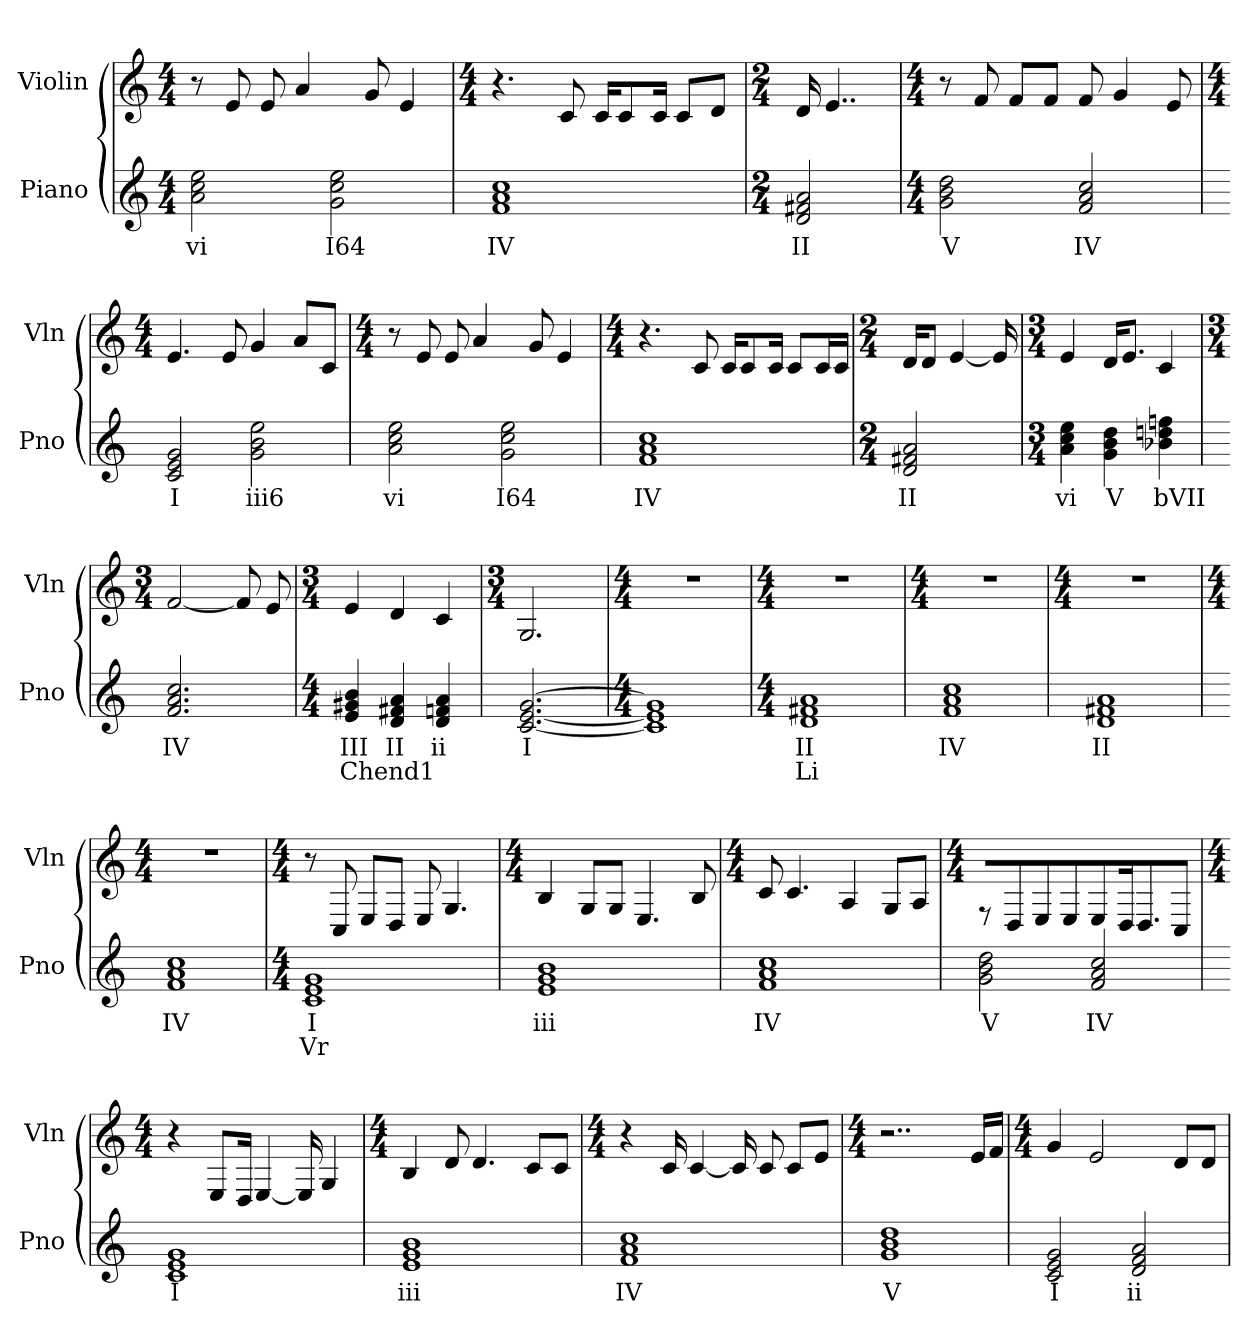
**kern	**text	**text	**kern
*part2	*part2	*part2	*part1
*staff2	*staff2	*staff2	*staff1
*I"Piano	*	*	*I"Violin
*I'Pno	*	*	*I'Vln
*k[]	*	*	*
*C:	*	*	*
*M4/4	*	*	*M4/4
=	=	=	=
2a 2cc 2ee	vi	.	8r
.	.	.	8e
.	.	.	8e
.	.	.	4a
2g 2cc 2ee	I64	.	.
.	.	.	8g
.	.	.	4e
=	=	=	=
*k[]	*	*	*
*C:	*	*	*
*	*	*	*M4/4
1f 1a 1cc	IV	.	4.r
.	.	.	8c
.	.	.	16cKL
.	.	.	8c
.	.	.	16cJk
.	.	.	8cL
.	.	.	8dJ
=	=	=	=
*k[]	*	*	*
*C:	*	*	*
*M2/4	*	*	*M2/4
2d 2f#X 2a	II	.	16d
.	.	.	4..e
=	=	=	=
*k[]	*	*	*
*C:	*	*	*
*M4/4	*	*	*M4/4
2g 2b 2dd	V	.	8r
.	.	.	8f
.	.	.	8fL
.	.	.	8fJ
2f 2a 2cc	IV	.	8f
.	.	.	4g
.	.	.	8e
=	=	=	=
*k[]	*	*	*
*C:	*	*	*
*	*	*	*M4/4
2c 2e 2g	I	.	4.e
.	.	.	8e
2g 2b 2ee	iii6	.	4g
.	.	.	8aL
.	.	.	8cJ
=	=	=	=
*k[]	*	*	*
*C:	*	*	*
*	*	*	*M4/4
2a 2cc 2ee	vi	.	8r
.	.	.	8e
.	.	.	8e
.	.	.	4a
2g 2cc 2ee	I64	.	.
.	.	.	8g
.	.	.	4e
=	=	=	=
*k[]	*	*	*
*C:	*	*	*
*	*	*	*M4/4
1f 1a 1cc	IV	.	4.r
.	.	.	8c
.	.	.	16cKL
.	.	.	8c
.	.	.	16cJk
.	.	.	8cL
.	.	.	16cL
.	.	.	16cJJ
=	=	=	=
*k[]	*	*	*
*C:	*	*	*
*M2/4	*	*	*M2/4
2d 2f#X 2a	II	.	16dKL
.	.	.	8dJ
.	.	.	[4e
.	.	.	16e]
=	=	=	=
*k[]	*	*	*
*C:	*	*	*
*M3/4	*	*	*M3/4
4a 4cc 4ee	vi	.	4e
4g 4b 4dd	V	.	16dKL
.	.	.	8.eJ
4b-X 4ddn 4ffn	bVII	.	4c
=	=	=	=
*k[]	*	*	*
*C:	*	*	*
*	*	*	*M3/4
2.f 2.a 2.cc	IV	.	[2f
.	.	.	8f]
.	.	.	8e
=	=	=	=
*k[]	*	*	*
*C:	*	*	*
*M4/4	*	*	*M3/4
4e 4g#X 4b	III	Chend1	4e
4d 4f#X 4a	II	.	4d
4d 4fn 4a	ii	.	4c
=	=	=	=
*k[]	*	*	*
*C:	*	*	*
*	*	*	*M3/4
[2.c [2.e [2.g	I	.	2.G
=	=	=	=
*k[]	*	*	*
*C:	*	*	*
*M4/4	*	*	*M4/4
1c] 1e] 1g]	.	.	1r
=	=	=	=
*k[]	*	*	*
*C:	*	*	*
*M4/4	*	*	*M4/4
1d 1f#X 1a	II	Li	1r
=	=	=	=
*k[]	*	*	*
*C:	*	*	*
*	*	*	*M4/4
1f 1a 1cc	IV	.	1r
=	=	=	=
*k[]	*	*	*
*C:	*	*	*
*	*	*	*M4/4
1d 1f#X 1a	II	.	1r
=	=	=	=
*k[]	*	*	*
*C:	*	*	*
*	*	*	*M4/4
1f 1a 1cc	IV	.	1r
=	=	=	=
*k[]	*	*	*
*C:	*	*	*
*M4/4	*	*	*M4/4
1c 1e 1g	I	Vr	8r
.	.	.	8C
.	.	.	8EL
.	.	.	8DJ
.	.	.	8E
.	.	.	4.G
=	=	=	=
*k[]	*	*	*
*C:	*	*	*
*	*	*	*M4/4
1e 1g 1b	iii	.	4B
.	.	.	8GL
.	.	.	8GJ
.	.	.	4.E
.	.	.	8B
=	=	=	=
*k[]	*	*	*
*C:	*	*	*
*	*	*	*M4/4
1f 1a 1cc	IV	.	8c
.	.	.	4.c
.	.	.	4A
.	.	.	8GL
.	.	.	8AJ
=	=	=	=
*k[]	*	*	*
*C:	*	*	*
*	*	*	*M4/4
2g 2b 2dd	V	.	8r
.	.	.	8D
.	.	.	8EL
.	.	.	8EJ
2f 2a 2cc	IV	.	8EL
.	.	.	16DK
.	.	.	8.DJ
.	.	.	8CJ
=	=	=	=
*k[]	*	*	*
*C:	*	*	*
*	*	*	*M4/4
1c 1e 1g	I	.	4r
.	.	.	8EL
.	.	.	16DJk
.	.	.	[4E
.	.	.	16E]
.	.	.	4G
=	=	=	=
*k[]	*	*	*
*C:	*	*	*
*	*	*	*M4/4
1e 1g 1b	iii	.	4B
.	.	.	8d
.	.	.	4.d
.	.	.	8cL
.	.	.	8cJ
=	=	=	=
*k[]	*	*	*
*C:	*	*	*
*	*	*	*M4/4
1f 1a 1cc	IV	.	4r
.	.	.	16c
.	.	.	[4c
.	.	.	16c]
.	.	.	8c
.	.	.	8cL
.	.	.	8eJ
=	=	=	=
*k[]	*	*	*
*C:	*	*	*
*	*	*	*M4/4
1g 1b 1dd	V	.	2..r
.	.	.	16eLL
.	.	.	16fJJ
=	=	=	=
*k[]	*	*	*
*C:	*	*	*
*	*	*	*M4/4
2c 2e 2g	I	.	4g
.	.	.	2e
2d 2f 2a	ii	.	.
.	.	.	8dL
.	.	.	8dJ
=	=	=	=
*-	*-	*-	*-
